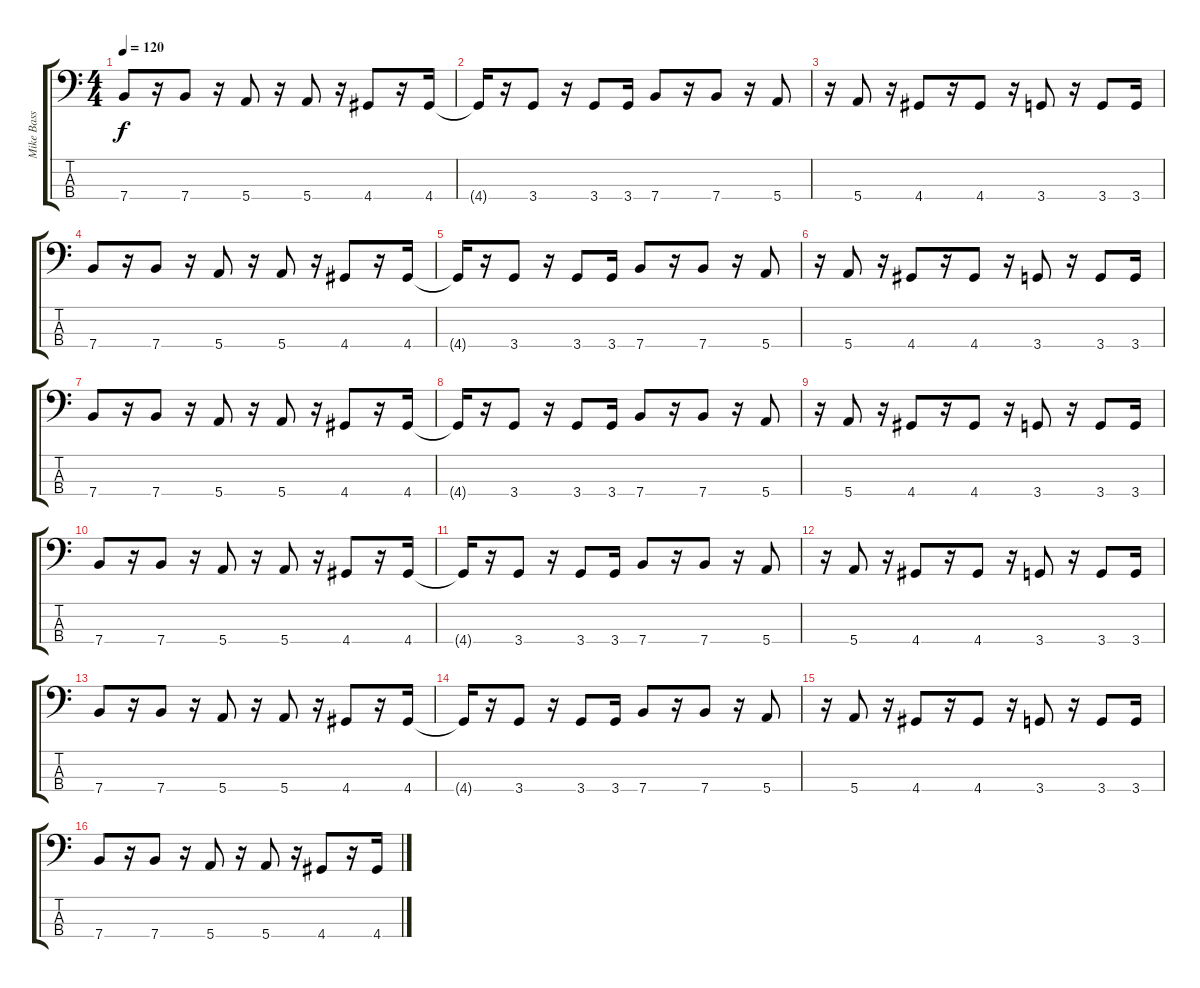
\track ("Mike Bass Left Bass" "Mike Bass ") {instrument electricbasspick}
\staff {score tabs}
\tuning (G2 D2 A1 E1) {hide}
\ts (4 4)
\tempo 120
\clef f4
\ks c
7.4.8{dy f instrument electricbasspick} r.16 7.4.8 r.16 5.4.8 r.16 5.4.8 r.16 4.4.8 r.16 4.4.16 |
4.4{t}.16 r.16 3.4.8 r.16 3.4.8 3.4.16 7.4.8 r.16 7.4.8 r.16 5.4.8 |
r.16 5.4.8 r.16 4.4.8 r.16 4.4.8 r.16 3.4.8 r.16 3.4.8 3.4.16 |
7.4.8 r.16 7.4.8 r.16 5.4.8 r.16 5.4.8 r.16 4.4.8 r.16 4.4.16 |
4.4{t}.16 r.16 3.4.8 r.16 3.4.8 3.4.16 7.4.8 r.16 7.4.8 r.16 5.4.8 |
r.16 5.4.8 r.16 4.4.8 r.16 4.4.8 r.16 3.4.8 r.16 3.4.8 3.4.16 |
7.4.8 r.16 7.4.8 r.16 5.4.8 r.16 5.4.8 r.16 4.4.8 r.16 4.4.16 |
4.4{t}.16 r.16 3.4.8 r.16 3.4.8 3.4.16 7.4.8 r.16 7.4.8 r.16 5.4.8 |
r.16 5.4.8 r.16 4.4.8 r.16 4.4.8 r.16 3.4.8 r.16 3.4.8 3.4.16 |
7.4.8 r.16 7.4.8 r.16 5.4.8 r.16 5.4.8 r.16 4.4.8 r.16 4.4.16 |
4.4{t}.16 r.16 3.4.8 r.16 3.4.8 3.4.16 7.4.8 r.16 7.4.8 r.16 5.4.8 |
r.16 5.4.8 r.16 4.4.8 r.16 4.4.8 r.16 3.4.8 r.16 3.4.8 3.4.16 |
7.4.8 r.16 7.4.8 r.16 5.4.8 r.16 5.4.8 r.16 4.4.8 r.16 4.4.16 |
4.4{t}.16 r.16 3.4.8 r.16 3.4.8 3.4.16 7.4.8 r.16 7.4.8 r.16 5.4.8 |
r.16 5.4.8 r.16 4.4.8 r.16 4.4.8 r.16 3.4.8 r.16 3.4.8 3.4.16 |
7.4.8 r.16 7.4.8 r.16 5.4.8 r.16 5.4.8 r.16 4.4.8 r.16 4.4.16
